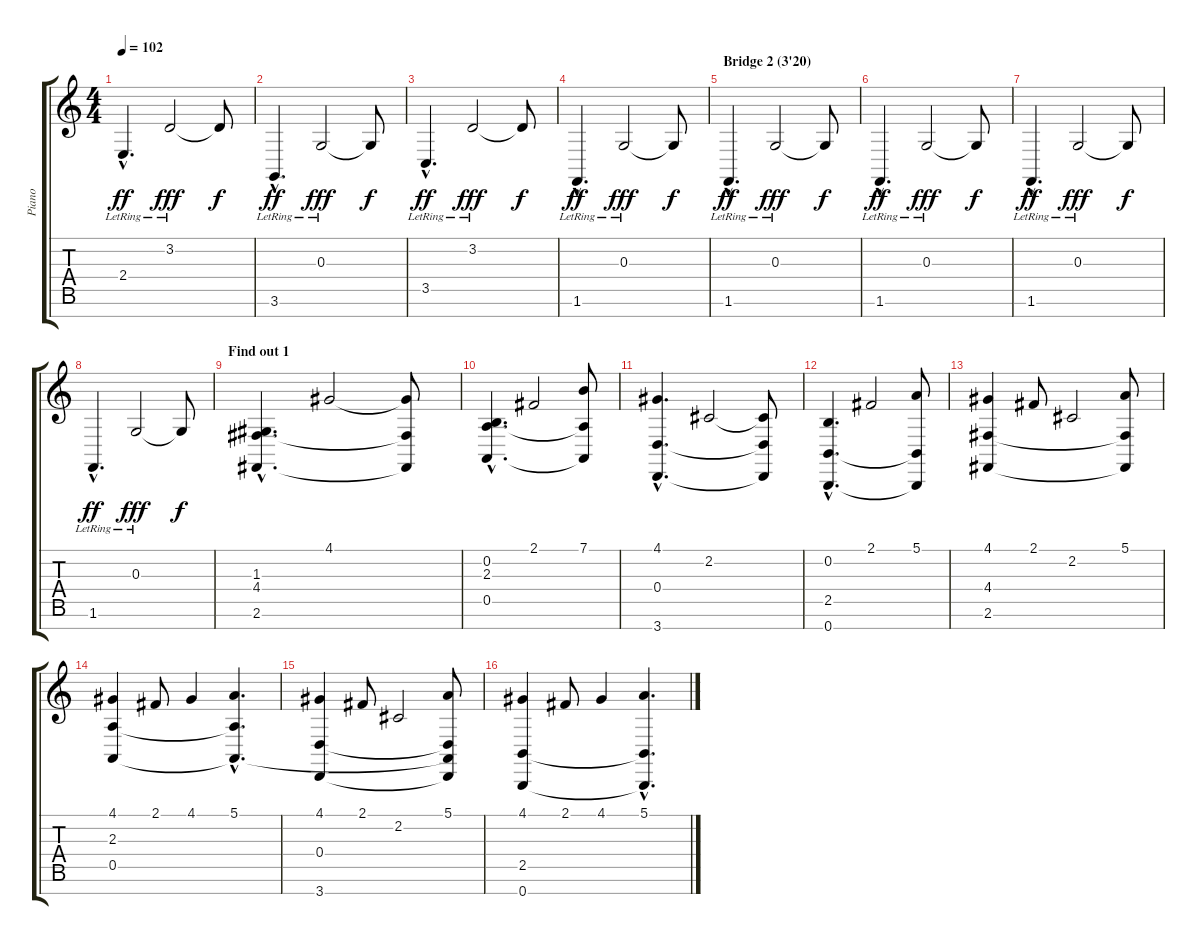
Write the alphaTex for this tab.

\track ("Piano" "Piano") {instrument electricgrandpiano}
\staff {score tabs}
\tuning (E4 B3 G3 D3 A2 E2 B1) {hide}
\ts (4 4)
\tempo 102
\clef g2
\ks c
2.4{hac lr}.4{d dy ff} 3.2{lr}.2{dy fff} 3.2{t}.8{dy f} |
3.6{hac lr}.4{d dy ff} 0.3{lr}.2{dy fff} 0.3{t}.8{dy f} |
3.5{hac lr}.4{d dy ff} 3.2{lr}.2{dy fff} 3.2{t}.8{dy f} |
1.6{hac lr}.4{d dy ff} 0.3{lr}.2{dy fff} 0.3{t}.8{dy f} |
\section ("" "Bridge 2 (3'20)")
1.6{hac lr}.4{d dy ff} 0.3{lr}.2{dy fff} 0.3{t}.8{dy f} |
1.6{hac lr}.4{d dy ff} 0.3{lr}.2{dy fff} 0.3{t}.8{dy f} |
1.6{hac lr}.4{d dy ff} 0.3{lr}.2{dy fff} 0.3{t}.8{dy f} |
1.6{hac lr}.4{d dy ff} 0.3{lr}.2{dy fff} 0.3{t}.8{dy f} |
\section ("" "Find out 1")
(1.3{hac} 4.4{hac} 2.6{hac}).4{d} 4.1.2 (4.1{t} 4.4{t} 2.6{t}).8 |
(0.2{hac} 2.3{hac} 0.5{hac}).4{d} 2.1.2 (7.1 2.3{t} 0.5{t}).8 |
(4.1{hac} 0.4{hac} 3.7{hac}).4{d} 2.2.2 (2.2{t} 0.4{t} 3.7{t}).8 |
(0.2{hac} 2.5{hac} 0.7{hac}).4{d} 2.1.2 (5.1 2.5{t} 0.7{t}).8 |
(4.1 4.4 2.6).4 2.1.8 2.2.2 (5.1 4.4{t} 2.6{t}).8 |
(4.1 2.3 0.5).4 2.1.8 4.1.4 (5.1{hac} 2.3{hac t} 0.5{hac t}).4{d} |
(4.1 0.4 3.7).4 2.1.8 2.2.2 (5.1 0.4{t} 0.5{t} 3.7{t}).8 |
(4.1 2.5 0.7).4 2.1.8 4.1.4 (5.1{hac} 2.5{hac t} 0.7{hac t}).4{d}
